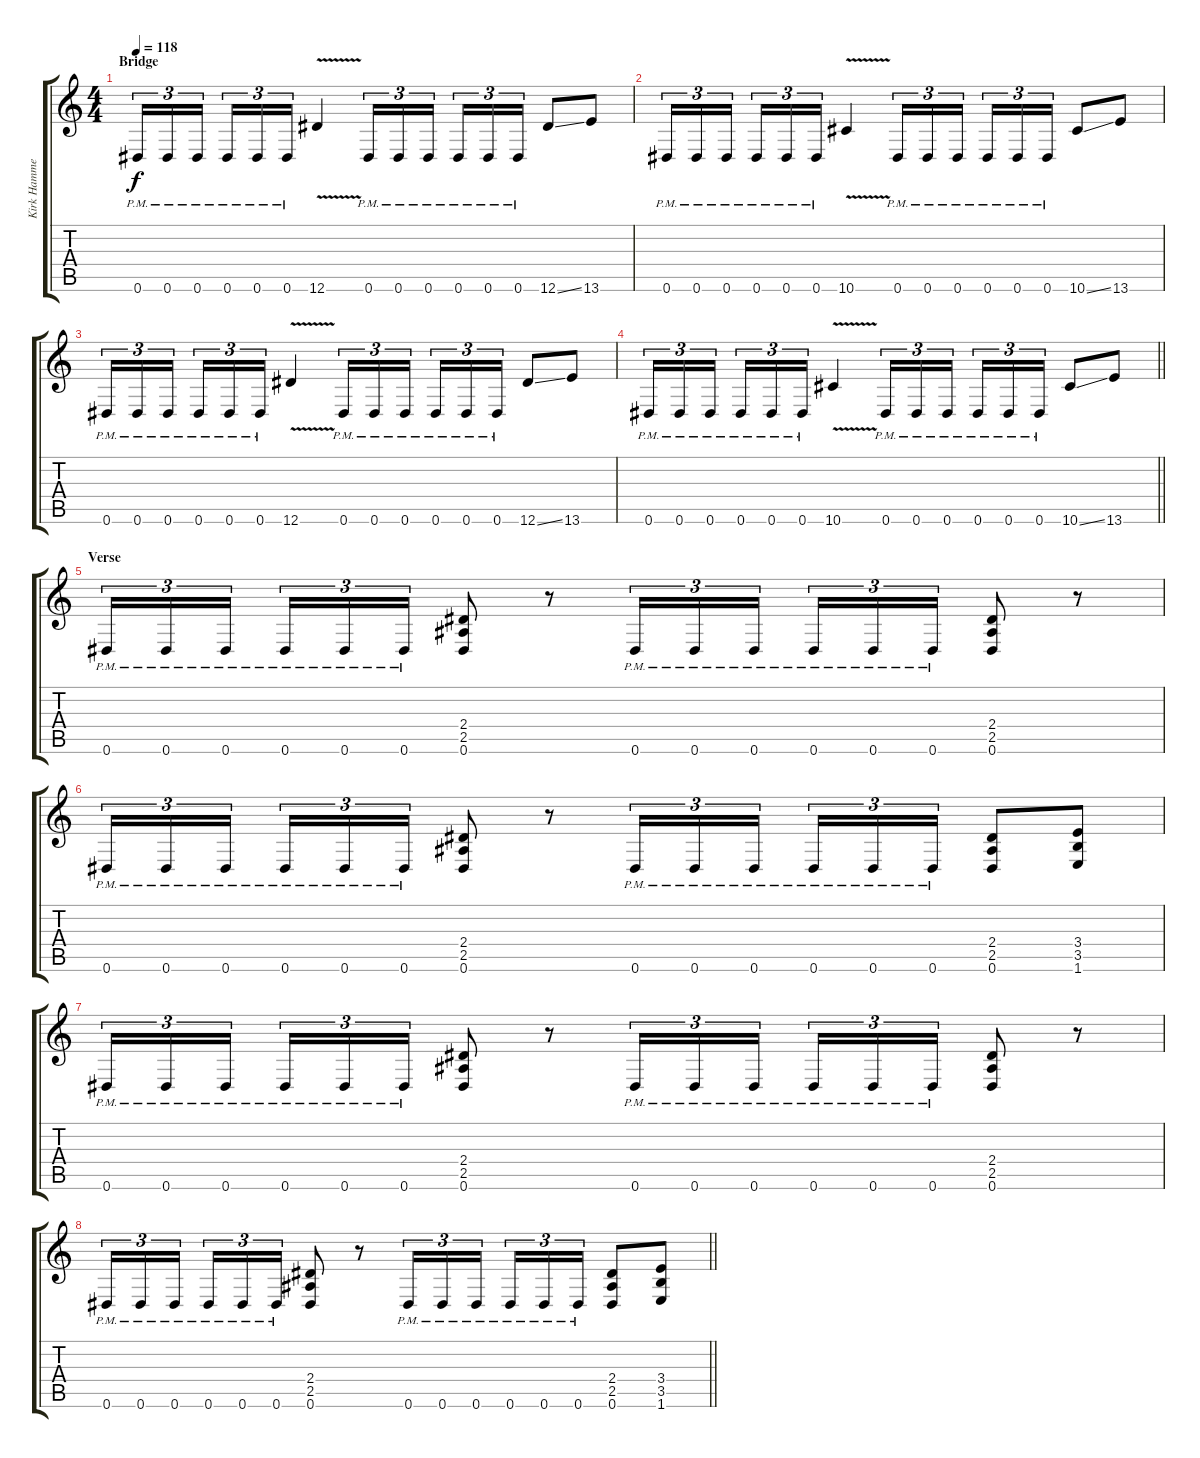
\track ("Kirk Hammett" "Kirk Hamme") {instrument electricguitarjazz}
\staff {score tabs}
\tuning (Eb4 Bb3 Gb3 Db3 Ab2 Eb2) {hide}
\ts (4 4)
\section ("" "Bridge")
\tempo 118
\clef g2
\ks c
0.6{pm}.16{tu (3 2) dy f} 0.6{pm}.16{tu (3 2)} 0.6{pm}.16{tu (3 2) beam splitsecondary} 0.6{pm}.16{tu (3 2)} 0.6{pm}.16{tu (3 2)} 0.6{pm}.16{tu (3 2)} 12.6{v}.4 0.6{pm}.16{tu (3 2)} 0.6{pm}.16{tu (3 2)} 0.6{pm}.16{tu (3 2) beam splitsecondary} 0.6{pm}.16{tu (3 2)} 0.6{pm}.16{tu (3 2)} 0.6{pm}.16{tu (3 2)} 12.6{ss}.8 13.6.8 |
0.6{pm}.16{tu (3 2)} 0.6{pm}.16{tu (3 2)} 0.6{pm}.16{tu (3 2) beam splitsecondary} 0.6{pm}.16{tu (3 2)} 0.6{pm}.16{tu (3 2)} 0.6{pm}.16{tu (3 2)} 10.6{v}.4 0.6{pm}.16{tu (3 2)} 0.6{pm}.16{tu (3 2)} 0.6{pm}.16{tu (3 2) beam splitsecondary} 0.6{pm}.16{tu (3 2)} 0.6{pm}.16{tu (3 2)} 0.6{pm}.16{tu (3 2)} 10.6{ss}.8 13.6.8 |
0.6{pm}.16{tu (3 2)} 0.6{pm}.16{tu (3 2)} 0.6{pm}.16{tu (3 2) beam splitsecondary} 0.6{pm}.16{tu (3 2)} 0.6{pm}.16{tu (3 2)} 0.6{pm}.16{tu (3 2)} 12.6{v}.4 0.6{pm}.16{tu (3 2)} 0.6{pm}.16{tu (3 2)} 0.6{pm}.16{tu (3 2) beam splitsecondary} 0.6{pm}.16{tu (3 2)} 0.6{pm}.16{tu (3 2)} 0.6{pm}.16{tu (3 2)} 12.6{ss}.8 13.6.8 |
\barLineRight lightlight
0.6{pm}.16{tu (3 2)} 0.6{pm}.16{tu (3 2)} 0.6{pm}.16{tu (3 2) beam splitsecondary} 0.6{pm}.16{tu (3 2)} 0.6{pm}.16{tu (3 2)} 0.6{pm}.16{tu (3 2)} 10.6{v}.4 0.6{pm}.16{tu (3 2)} 0.6{pm}.16{tu (3 2)} 0.6{pm}.16{tu (3 2) beam splitsecondary} 0.6{pm}.16{tu (3 2)} 0.6{pm}.16{tu (3 2)} 0.6{pm}.16{tu (3 2)} 10.6{ss}.8 13.6.8 |
\section ("" "Verse")
0.6{pm}.16{tu (3 2)} 0.6{pm}.16{tu (3 2)} 0.6{pm}.16{tu (3 2) beam splitsecondary} 0.6{pm}.16{tu (3 2)} 0.6{pm}.16{tu (3 2)} 0.6{pm}.16{tu (3 2)} (2.4 2.5 0.6).8 r.8 0.6{pm}.16{tu (3 2)} 0.6{pm}.16{tu (3 2)} 0.6{pm}.16{tu (3 2) beam splitsecondary} 0.6{pm}.16{tu (3 2)} 0.6{pm}.16{tu (3 2)} 0.6{pm}.16{tu (3 2)} (2.4 2.5 0.6).8 r.8 |
0.6{pm}.16{tu (3 2)} 0.6{pm}.16{tu (3 2)} 0.6{pm}.16{tu (3 2) beam splitsecondary} 0.6{pm}.16{tu (3 2)} 0.6{pm}.16{tu (3 2)} 0.6{pm}.16{tu (3 2)} (2.4 2.5 0.6).8 r.8 0.6{pm}.16{tu (3 2)} 0.6{pm}.16{tu (3 2)} 0.6{pm}.16{tu (3 2) beam splitsecondary} 0.6{pm}.16{tu (3 2)} 0.6{pm}.16{tu (3 2)} 0.6{pm}.16{tu (3 2)} (2.4 2.5 0.6).8 (3.4 3.5 1.6).8 |
0.6{pm}.16{tu (3 2)} 0.6{pm}.16{tu (3 2)} 0.6{pm}.16{tu (3 2) beam splitsecondary} 0.6{pm}.16{tu (3 2)} 0.6{pm}.16{tu (3 2)} 0.6{pm}.16{tu (3 2)} (2.4 2.5 0.6).8 r.8 0.6{pm}.16{tu (3 2)} 0.6{pm}.16{tu (3 2)} 0.6{pm}.16{tu (3 2) beam splitsecondary} 0.6{pm}.16{tu (3 2)} 0.6{pm}.16{tu (3 2)} 0.6{pm}.16{tu (3 2)} (2.4 2.5 0.6).8 r.8 |
\barLineRight lightlight
0.6{pm}.16{tu (3 2)} 0.6{pm}.16{tu (3 2)} 0.6{pm}.16{tu (3 2) beam splitsecondary} 0.6{pm}.16{tu (3 2)} 0.6{pm}.16{tu (3 2)} 0.6{pm}.16{tu (3 2)} (2.4 2.5 0.6).8 r.8 0.6{pm}.16{tu (3 2)} 0.6{pm}.16{tu (3 2)} 0.6{pm}.16{tu (3 2) beam splitsecondary} 0.6{pm}.16{tu (3 2)} 0.6{pm}.16{tu (3 2)} 0.6{pm}.16{tu (3 2)} (2.4 2.5 0.6).8 (3.4 3.5 1.6).8
